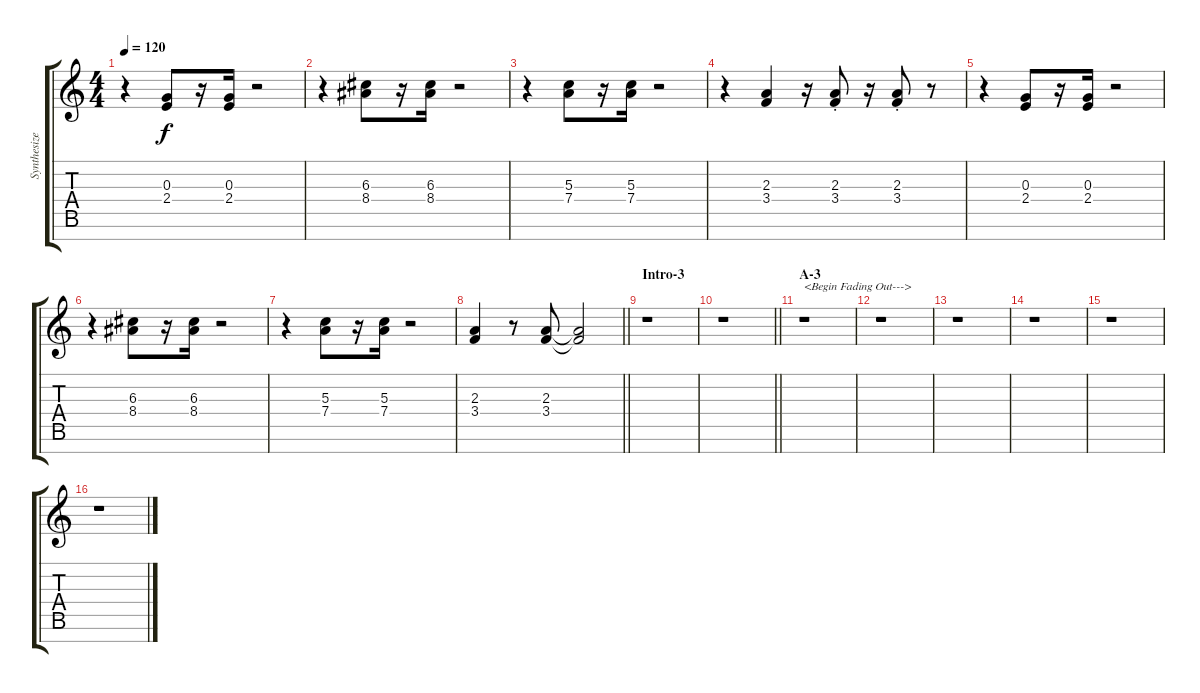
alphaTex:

\track ("Synthesizer V" "Synthesize") {instrument lead2sawtooth}
\staff {score tabs}
\tuning (E5 B4 G4 D4 A3 E3 B2) {hide}
\ts (4 4)
\tempo 120
\clef g2
\ks c
r.4{dy f} (0.3 2.4).8 r.16 (0.3 2.4).16 r.2 |
r.4 (6.3 8.4).8 r.16 (6.3 8.4).16 r.2 |
r.4 (5.3 7.4).8 r.16 (5.3 7.4).16 r.2 |
r.4 (2.3 3.4).4 r.16 (2.3{st} 3.4{st}).8 r.16 (2.3{st} 3.4{st}).8 r.8 |
r.4 (0.3 2.4).8 r.16 (0.3 2.4).16 r.2 |
r.4 (6.3 8.4).8 r.16 (6.3 8.4).16 r.2 |
r.4 (5.3 7.4).8 r.16 (5.3 7.4).16 r.2 |
\barLineRight lightlight
(2.3 3.4).4 r.8 (2.3 3.4).8 (2.3{t} 3.4{t}).2 |
\section ("" "Intro-3")
r.1 |
\barLineRight lightlight
r.1 |
\section ("" "A-3")
r.1{txt "<Begin Fading Out--->"} |
r.1 |
r.1 |
r.1 |
r.1 |
r.1
